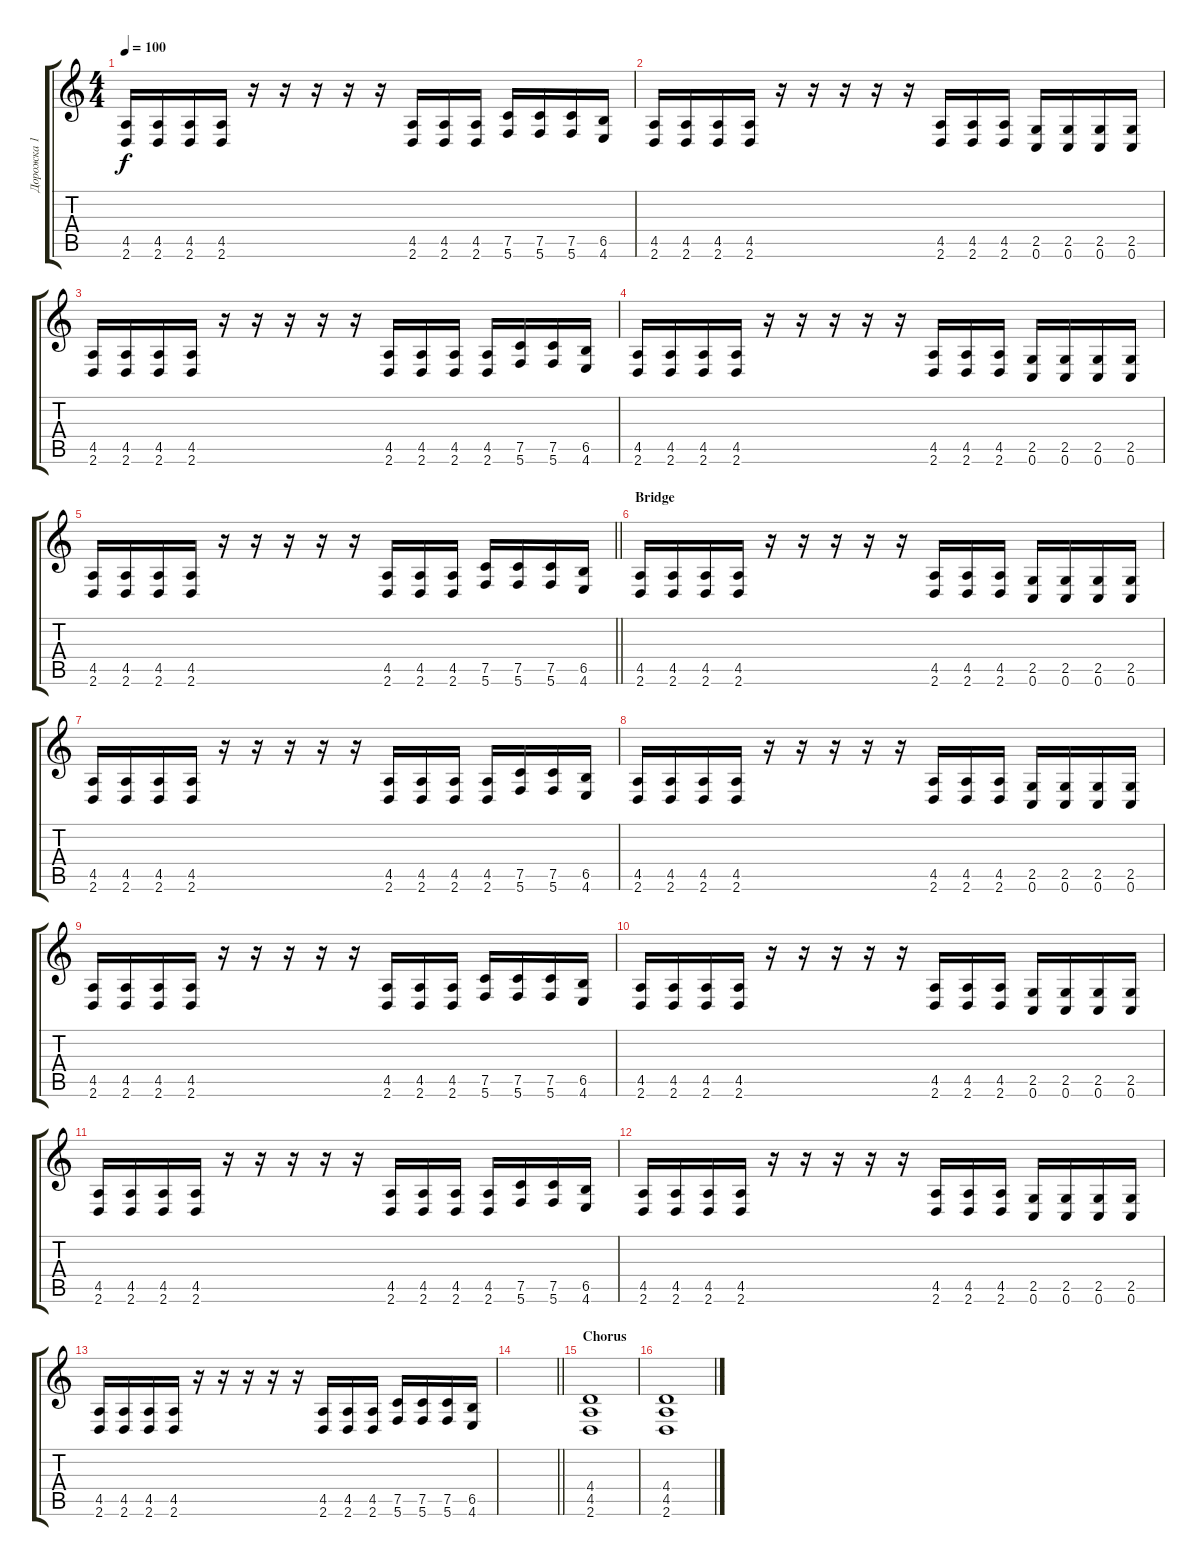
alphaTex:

\track ("Дорожка 1" "Дорожка 1") {instrument distortionguitar}
\staff {score tabs}
\tuning (C4 G3 Eb3 Bb2 F2 C2) {hide}
\ts (4 4)
\tempo 100
\clef g2
\ks c
(4.5 2.6).16{dy f} (4.5 2.6).16 (4.5 2.6).16 (4.5 2.6).16 r.16 r.16 r.16 r.16 r.16 (4.5 2.6).16 (4.5 2.6).16 (4.5 2.6).16 (7.5 5.6).16 (7.5 5.6).16 (7.5 5.6).16 (6.5 4.6).16 |
(4.5 2.6).16{instrument distortionguitar} (4.5 2.6).16 (4.5 2.6).16 (4.5 2.6).16 r.16 r.16 r.16 r.16 r.16 (4.5 2.6).16 (4.5 2.6).16 (4.5 2.6).16 (2.5 0.6).16 (2.5 0.6).16 (2.5 0.6).16 (2.5 0.6).16 |
(4.5 2.6).16 (4.5 2.6).16 (4.5 2.6).16 (4.5 2.6).16 r.16 r.16 r.16 r.16 r.16 (4.5 2.6).16 (4.5 2.6).16 (4.5 2.6).16 (4.5 2.6).16 (7.5 5.6).16 (7.5 5.6).16 (6.5 4.6).16 |
(4.5 2.6).16{instrument distortionguitar} (4.5 2.6).16 (4.5 2.6).16 (4.5 2.6).16 r.16 r.16 r.16 r.16 r.16 (4.5 2.6).16 (4.5 2.6).16 (4.5 2.6).16 (2.5 0.6).16 (2.5 0.6).16 (2.5 0.6).16 (2.5 0.6).16 |
\barLineRight lightlight
(4.5 2.6).16 (4.5 2.6).16 (4.5 2.6).16 (4.5 2.6).16 r.16 r.16 r.16 r.16 r.16 (4.5 2.6).16 (4.5 2.6).16 (4.5 2.6).16 (7.5 5.6).16 (7.5 5.6).16 (7.5 5.6).16 (6.5 4.6).16 |
\section ("" "Bridge")
(4.5 2.6).16{instrument distortionguitar} (4.5 2.6).16 (4.5 2.6).16 (4.5 2.6).16 r.16 r.16 r.16 r.16 r.16 (4.5 2.6).16 (4.5 2.6).16 (4.5 2.6).16 (2.5 0.6).16 (2.5 0.6).16 (2.5 0.6).16 (2.5 0.6).16 |
(4.5 2.6).16 (4.5 2.6).16 (4.5 2.6).16 (4.5 2.6).16 r.16 r.16 r.16 r.16 r.16 (4.5 2.6).16 (4.5 2.6).16 (4.5 2.6).16 (4.5 2.6).16 (7.5 5.6).16 (7.5 5.6).16 (6.5 4.6).16 |
(4.5 2.6).16{instrument distortionguitar} (4.5 2.6).16 (4.5 2.6).16 (4.5 2.6).16 r.16 r.16 r.16 r.16 r.16 (4.5 2.6).16 (4.5 2.6).16 (4.5 2.6).16 (2.5 0.6).16 (2.5 0.6).16 (2.5 0.6).16 (2.5 0.6).16 |
(4.5 2.6).16 (4.5 2.6).16 (4.5 2.6).16 (4.5 2.6).16 r.16 r.16 r.16 r.16 r.16 (4.5 2.6).16 (4.5 2.6).16 (4.5 2.6).16 (7.5 5.6).16 (7.5 5.6).16 (7.5 5.6).16 (6.5 4.6).16 |
(4.5 2.6).16{instrument distortionguitar} (4.5 2.6).16 (4.5 2.6).16 (4.5 2.6).16 r.16 r.16 r.16 r.16 r.16 (4.5 2.6).16 (4.5 2.6).16 (4.5 2.6).16 (2.5 0.6).16 (2.5 0.6).16 (2.5 0.6).16 (2.5 0.6).16 |
(4.5 2.6).16 (4.5 2.6).16 (4.5 2.6).16 (4.5 2.6).16 r.16 r.16 r.16 r.16 r.16 (4.5 2.6).16 (4.5 2.6).16 (4.5 2.6).16 (4.5 2.6).16 (7.5 5.6).16 (7.5 5.6).16 (6.5 4.6).16 |
(4.5 2.6).16{instrument distortionguitar} (4.5 2.6).16 (4.5 2.6).16 (4.5 2.6).16 r.16 r.16 r.16 r.16 r.16 (4.5 2.6).16 (4.5 2.6).16 (4.5 2.6).16 (2.5 0.6).16 (2.5 0.6).16 (2.5 0.6).16 (2.5 0.6).16 |
(4.5 2.6).16 (4.5 2.6).16 (4.5 2.6).16 (4.5 2.6).16 r.16 r.16 r.16 r.16 r.16 (4.5 2.6).16 (4.5 2.6).16 (4.5 2.6).16 (7.5 5.6).16 (7.5 5.6).16 (7.5 5.6).16 (6.5 4.6).16 |
\barLineRight lightlight
|
\section ("" "Chorus")
(4.4 4.5 2.6).1{instrument distortionguitar} |
(4.4 4.5 2.6).1
